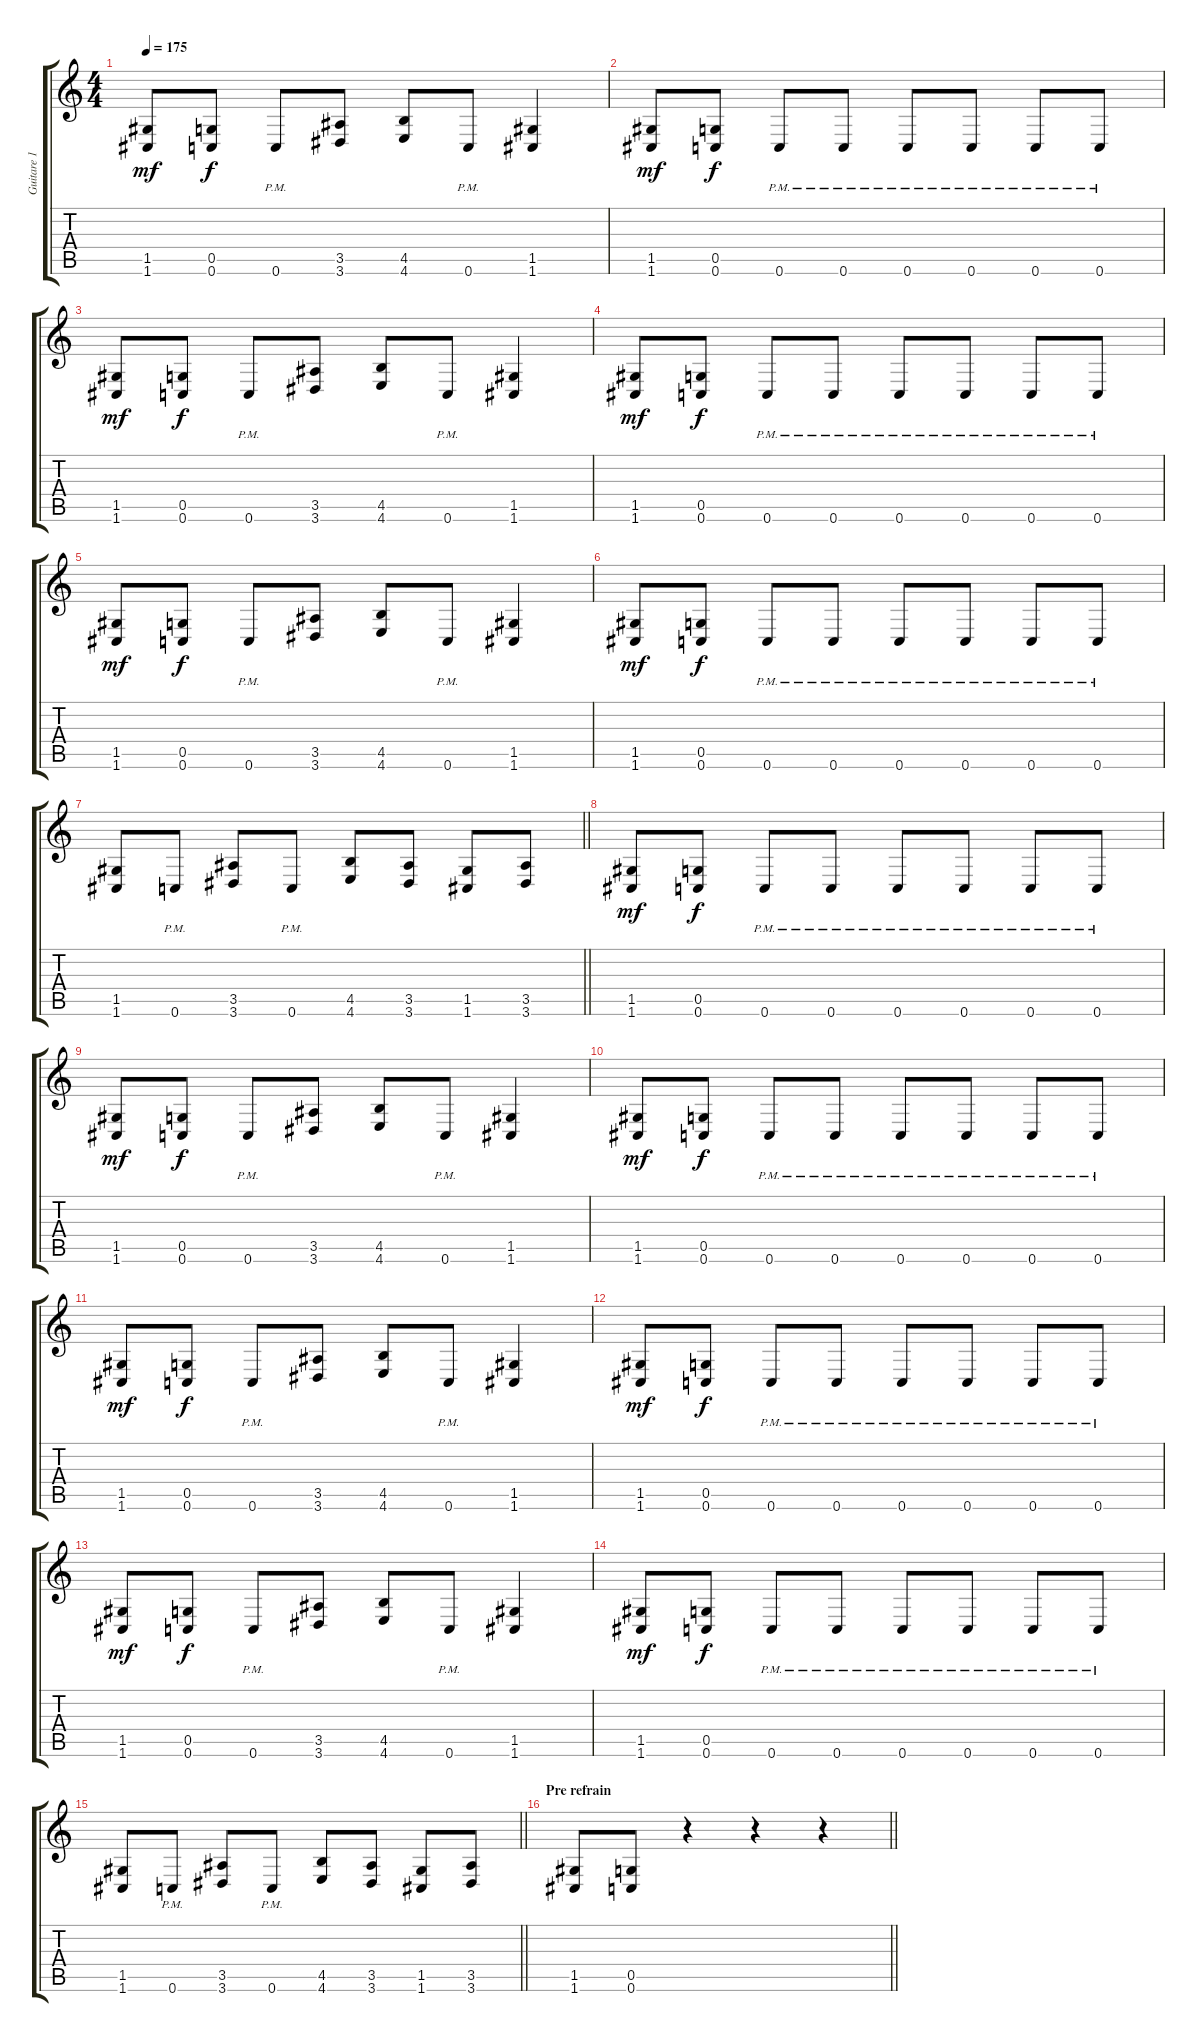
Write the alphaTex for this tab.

\track ("Guitare 1" "Guitare 1") {instrument distortionguitar}
\staff {score tabs}
\tuning (D4 A3 F3 C3 G2 C2) {hide}
\ts (4 4)
\tempo 175
\clef g2
\ks c
(1.5 1.6).8{dy mf} (0.5 0.6).8{dy f} 0.6{pm}.8 (3.5 3.6).8 (4.5 4.6).8 0.6{pm}.8 (1.5 1.6).4 |
(1.5 1.6).8{dy mf} (0.5 0.6).8{dy f} 0.6{pm}.8 0.6{pm}.8 0.6{pm}.8 0.6{pm}.8 0.6{pm}.8 0.6{pm}.8 |
(1.5 1.6).8{dy mf} (0.5 0.6).8{dy f} 0.6{pm}.8 (3.5 3.6).8 (4.5 4.6).8 0.6{pm}.8 (1.5 1.6).4 |
(1.5 1.6).8{dy mf} (0.5 0.6).8{dy f} 0.6{pm}.8 0.6{pm}.8 0.6{pm}.8 0.6{pm}.8 0.6{pm}.8 0.6{pm}.8 |
(1.5 1.6).8{dy mf} (0.5 0.6).8{dy f} 0.6{pm}.8 (3.5 3.6).8 (4.5 4.6).8 0.6{pm}.8 (1.5 1.6).4 |
(1.5 1.6).8{dy mf} (0.5 0.6).8{dy f} 0.6{pm}.8 0.6{pm}.8 0.6{pm}.8 0.6{pm}.8 0.6{pm}.8 0.6{pm}.8 |
\barLineRight lightlight
(1.5 1.6).8 0.6{pm}.8 (3.5 3.6).8 0.6{pm}.8 (4.5 4.6).8 (3.5 3.6).8 (1.5 1.6).8 (3.5 3.6).8 |
(1.5 1.6).8{dy mf} (0.5 0.6).8{dy f} 0.6{pm}.8 0.6{pm}.8 0.6{pm}.8 0.6{pm}.8 0.6{pm}.8 0.6{pm}.8 |
(1.5 1.6).8{dy mf} (0.5 0.6).8{dy f} 0.6{pm}.8 (3.5 3.6).8 (4.5 4.6).8 0.6{pm}.8 (1.5 1.6).4 |
(1.5 1.6).8{dy mf} (0.5 0.6).8{dy f} 0.6{pm}.8 0.6{pm}.8 0.6{pm}.8 0.6{pm}.8 0.6{pm}.8 0.6{pm}.8 |
(1.5 1.6).8{dy mf} (0.5 0.6).8{dy f} 0.6{pm}.8 (3.5 3.6).8 (4.5 4.6).8 0.6{pm}.8 (1.5 1.6).4 |
(1.5 1.6).8{dy mf} (0.5 0.6).8{dy f} 0.6{pm}.8 0.6{pm}.8 0.6{pm}.8 0.6{pm}.8 0.6{pm}.8 0.6{pm}.8 |
(1.5 1.6).8{dy mf} (0.5 0.6).8{dy f} 0.6{pm}.8 (3.5 3.6).8 (4.5 4.6).8 0.6{pm}.8 (1.5 1.6).4 |
(1.5 1.6).8{dy mf} (0.5 0.6).8{dy f} 0.6{pm}.8 0.6{pm}.8 0.6{pm}.8 0.6{pm}.8 0.6{pm}.8 0.6{pm}.8 |
\barLineRight lightlight
(1.5 1.6).8 0.6{pm}.8 (3.5 3.6).8 0.6{pm}.8 (4.5 4.6).8 (3.5 3.6).8 (1.5 1.6).8 (3.5 3.6).8 |
\section ("" "Pre refrain")
\barLineRight lightlight
(1.5 1.6).8 (0.5 0.6).8 r.4 r.4 r.4
